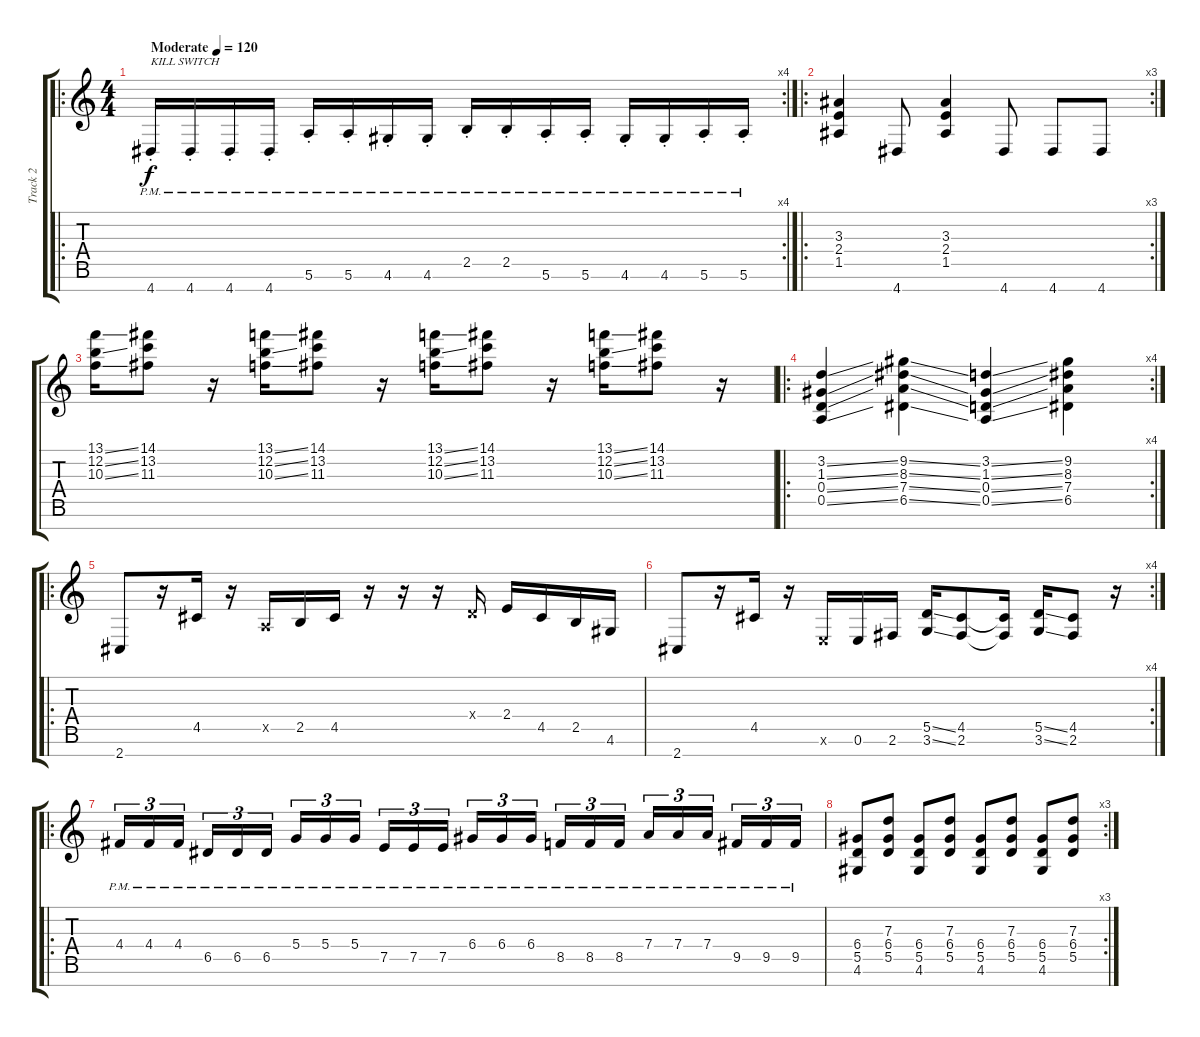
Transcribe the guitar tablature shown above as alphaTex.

\track ("Track 2" "Track 2") {instrument distortionguitar}
\staff {score tabs}
\tuning (E4 B3 G3 D3 A2 E2 B1) {hide}
\ro
\rc 4
\ts (4 4)
\tempo (120 "Moderate")
\clef g2
\ks c
4.7{pm st}.16{txt "KILL SWITCH" dy f instrument distortionguitar} 4.7{pm st}.16 4.7{pm st}.16 4.7{pm st}.16 5.6{pm st}.16 5.6{pm st}.16 4.6{pm st}.16 4.6{pm st}.16 2.5{pm st}.16 2.5{pm st}.16 5.6{pm st}.16 5.6{pm st}.16 4.6{pm st}.16 4.6{pm st}.16 5.6{pm st}.16 5.6{pm st}.16 |
\ro
\rc 3
(3.3 2.4 1.5).4 4.7.8 (3.3 2.4 1.5).4 4.7.8 4.7.8 4.7.8 |
(13.1{ss} 12.2{ss} 10.3{ss}).16 (14.1 13.2 11.3).8 r.16 (13.1{ss} 12.2{ss} 10.3{ss}).16 (14.1 13.2 11.3).8 r.16 (13.1{ss} 12.2{ss} 10.3{ss}).16 (14.1 13.2 11.3).8 r.16 (13.1{ss} 12.2{ss} 10.3{ss}).16 (14.1 13.2 11.3).8 r.16 |
\ro
\rc 4
(3.2{ss} 1.3{ss} 0.4{ss} 0.5{ss}).4 (9.2{ss} 8.3{ss} 7.4{ss} 6.5{ss}).4 (3.2{ss} 1.3{ss} 0.4{ss} 0.5{ss}).4 (9.2 8.3 7.4 6.5).4 |
\ro
2.7.8 r.16 4.5.16 r.16 0.5{x}.16 2.5.16 4.5.16 r.16 r.16 r.16 0.4{x}.16 2.4.16 4.5.16 2.5.16 4.6.16 |
\rc 4
2.7.8 r.16 4.5.16 r.16 0.6{x}.16 0.6.16 2.6.16 (5.5{ss} 3.6{ss}).16 (4.5 2.6).8 (4.5{t} 2.6{t}).16 (5.5{ss} 3.6{ss}).16 (4.5 2.6).8 r.16 |
\ro
4.4{pm}.16{tu (3 2)} 4.4{pm}.16{tu (3 2)} 4.4{pm}.16{tu (3 2) beam splitsecondary} 6.5{pm}.16{tu (3 2)} 6.5{pm}.16{tu (3 2)} 6.5{pm}.16{tu (3 2)} 5.4{pm}.16{tu (3 2)} 5.4{pm}.16{tu (3 2)} 5.4{pm}.16{tu (3 2) beam splitsecondary} 7.5{pm}.16{tu (3 2)} 7.5{pm}.16{tu (3 2)} 7.5{pm}.16{tu (3 2)} 6.4{pm}.16{tu (3 2)} 6.4{pm}.16{tu (3 2)} 6.4{pm}.16{tu (3 2) beam splitsecondary} 8.5{pm}.16{tu (3 2)} 8.5{pm}.16{tu (3 2)} 8.5{pm}.16{tu (3 2)} 7.4{pm}.16{tu (3 2)} 7.4{pm}.16{tu (3 2)} 7.4{pm}.16{tu (3 2) beam splitsecondary} 9.5{pm}.16{tu (3 2)} 9.5{pm}.16{tu (3 2)} 9.5{pm}.16{tu (3 2)} |
\rc 3
(6.4 5.5 4.6).8 (7.3 6.4 5.5).8 (6.4 5.5 4.6).8 (7.3 6.4 5.5).8 (6.4 5.5 4.6).8 (7.3 6.4 5.5).8 (6.4 5.5 4.6).8 (7.3 6.4 5.5).8
